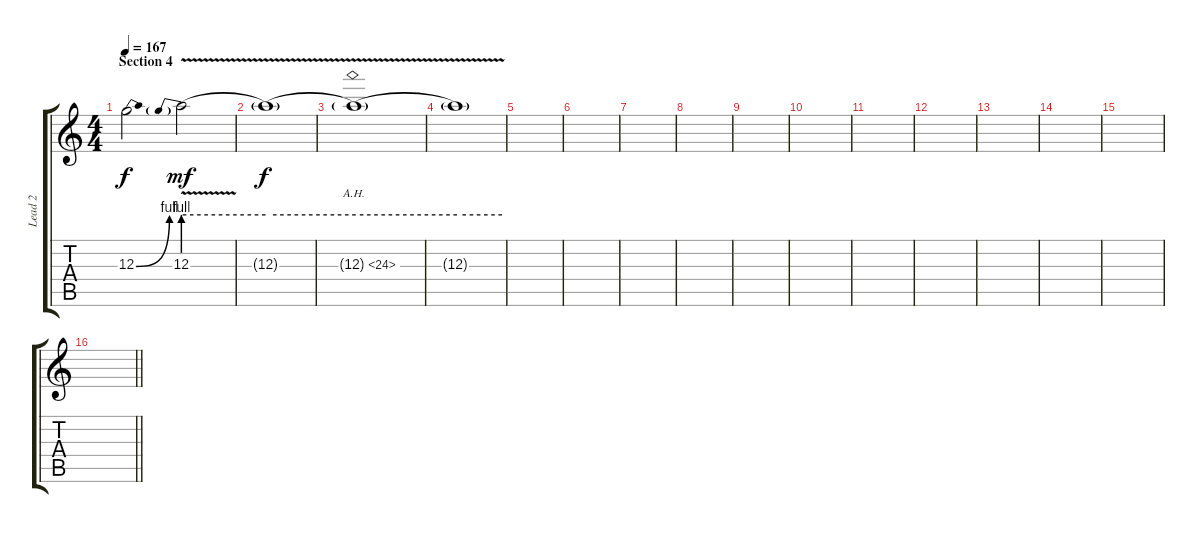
\track ("Lead 2" "Lead 2") {instrument distortionguitar}
\staff {score tabs}
\tuning (E4 B3 G3 D3 A2 E2) {hide}
\ts (4 4)
\section ("" "Section 4")
\tempo 167
\clef g2
\ks c
12.3{be (bend 0 0 60 4)}.2{dy f} 12.3{be (prebend 0 4 60 4) v}.2{dy mf} |
12.3{be (hold 0 4 60 4) v t}.1{dy f} |
12.3{be (hold 0 4 60 4) ah 12 v t}.1 |
12.3{be (hold 0 4 60 4) v t}.1 |
|
|
|
|
|
|
|
|
|
|
|
\barLineRight lightlight
